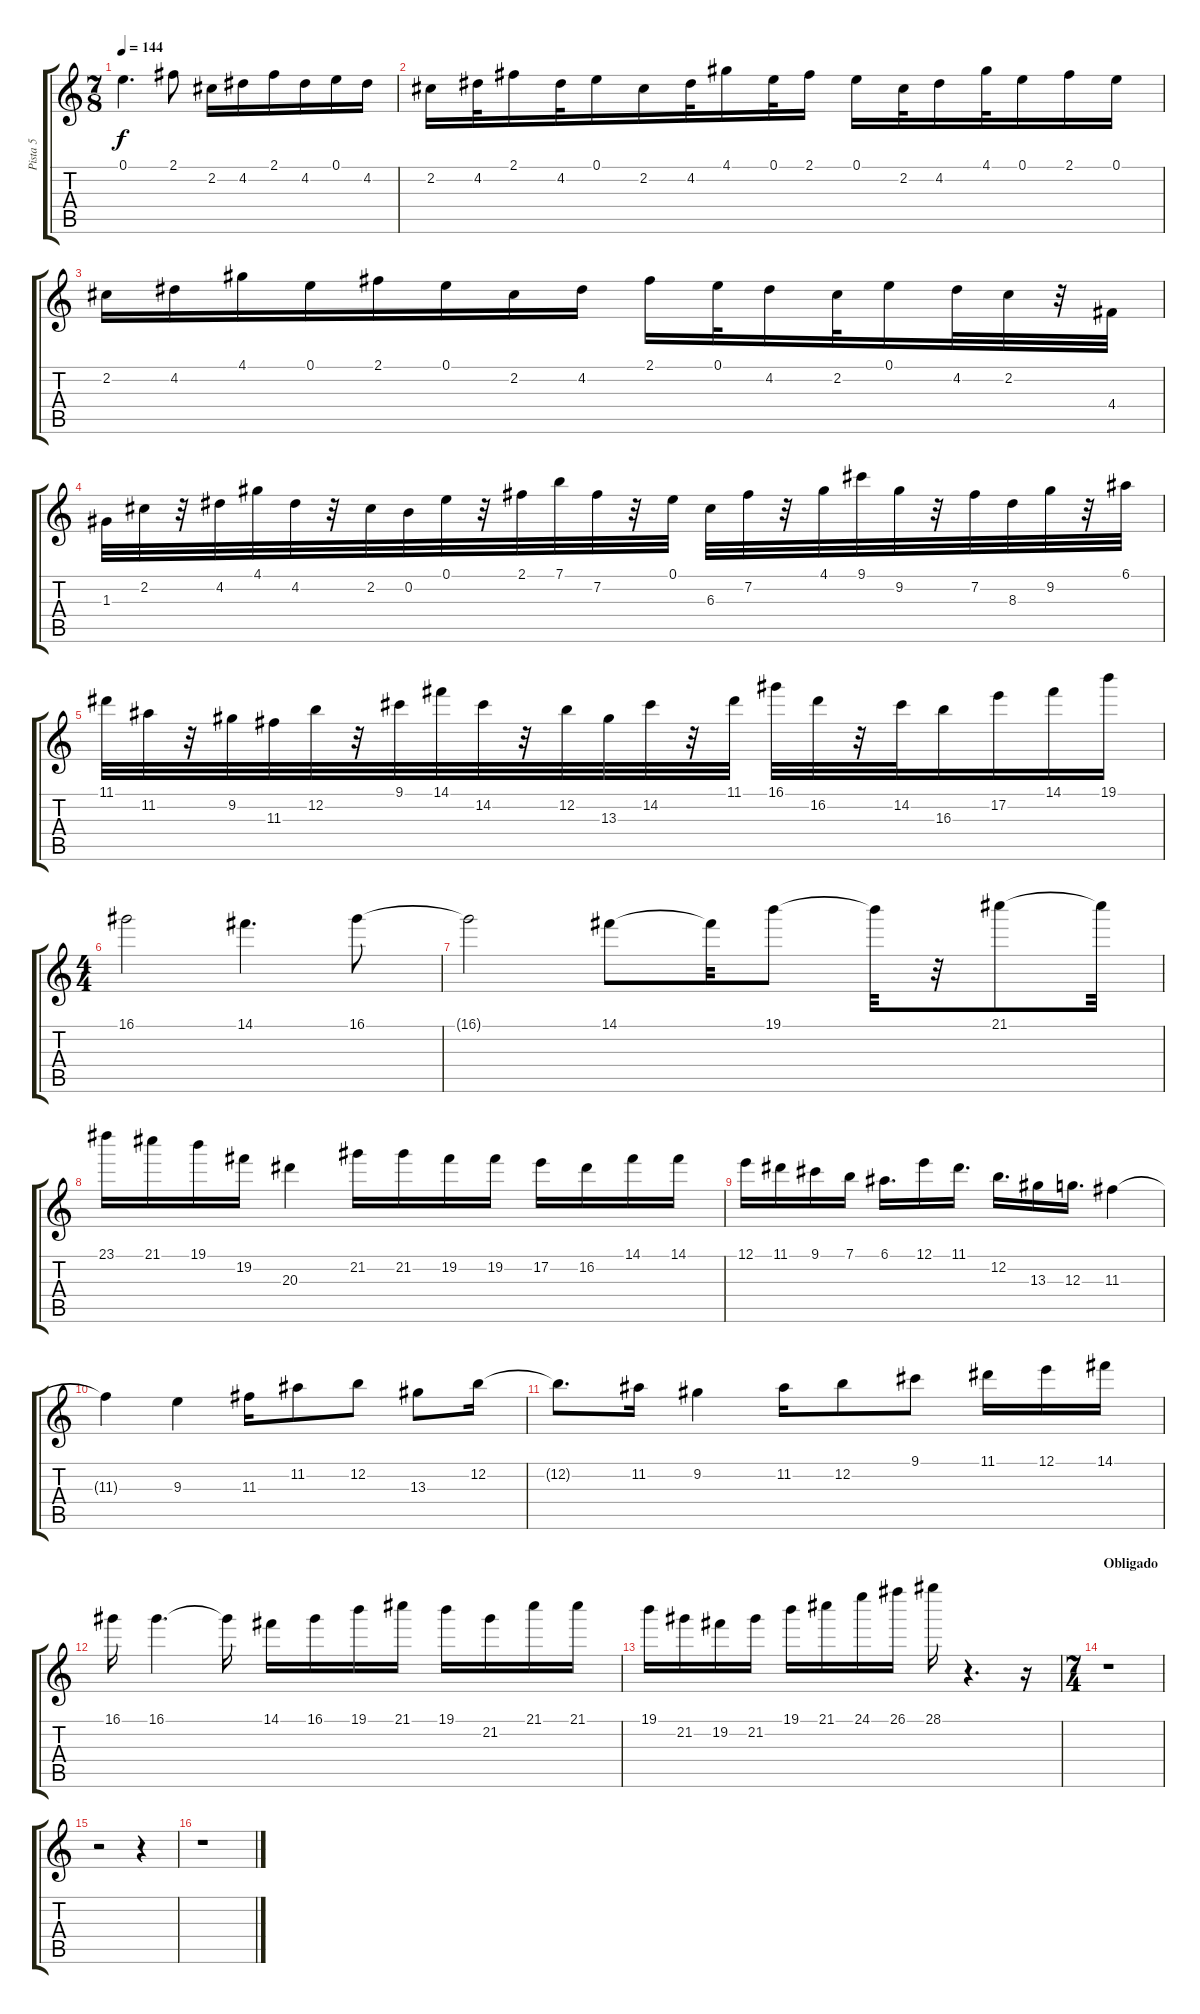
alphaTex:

\track ("Pista 5" "Pista 5") {instrument acousticguitarnylon}
\staff {score tabs}
\tuning (E4 B3 G3 D3 A2 E2) {hide}
\ts (7 8)
\tempo 144
\clef g2
\ks c
0.1.4{d dy f} 2.1.8 2.2.16 4.2.16 2.1.16 4.2.16 0.1.16 4.2.16 |
2.2.16 4.2.32 2.1.16 4.2.32 0.1.16 2.2.16 4.2.32 4.1.16 0.1.32 2.1.16 0.1.16 2.2.32 4.2.16 4.1.32 0.1.16 2.1.16 0.1.16 |
2.2.16 4.2.16 4.1.16 0.1.16 2.1.16 0.1.16 2.2.16 4.2.16 2.1.16 0.1.32 4.2.16 2.2.32 0.1.16 4.2.32 2.2.32 r.32 4.4.32 |
1.3.32 2.2.32 r.32 4.2.32 4.1.32 4.2.32 r.32 2.2.32 0.2.32 0.1.32 r.32 2.1.32 7.1.32 7.2.32 r.32 0.1.32 6.3.32 7.2.32 r.32 4.1.32 9.1.32 9.2.32 r.32 7.2.32 8.3.32 9.2.32 r.32 6.1.32 |
11.1.32 11.2.32 r.32 9.2.32 11.3.32 12.2.32 r.32 9.1.32 14.1.32 14.2.32 r.32 12.2.32 13.3.32 14.2.32 r.32 11.1.32 16.1.32 16.2.32 r.32 14.2.32 16.3.16 17.2.16 14.1.16 19.1.16 |
\ts (4 4)
16.1.2 14.1.4{d} 16.1.8 |
16.1{t}.2 14.1.8 14.1{t}.32 19.1.8 19.1{t}.32 r.32 21.1.8 21.1{t}.32 |
23.1.16 21.1.16 19.1.16 19.2.16 20.3.4 21.2.16 21.2.16 19.2.16 19.2.16 17.2.16 16.2.16 14.1.16 14.1.16 |
12.1.16 11.1.16 9.1.16 7.1.16 6.1.16{d} 12.1.16 11.1.16{d} 12.2.16{d} 13.3.16 12.3.16{d} 11.3.4 |
11.3{t}.4 9.3.4 11.3.16 11.2.8 12.2.8 13.3.8 12.2.16 |
12.2{t}.8{d} 11.2.16 9.2.4 11.2.16 12.2.8 9.1.8 11.1.16 12.1.16 14.1.16 |
16.1.16 16.1.4{d} 16.1{t}.16 14.1.16 16.1.16 19.1.16 21.1.16 19.1.16 21.2.16 21.1.16 21.1.16 |
19.1.16 21.2.16 19.2.16 21.2.16 19.1.16 21.1.16 24.1.16 26.1.16 28.1.16 r.4{d} r.16 |
\ts (7 4)
\section ("" "Obligado")
r.1 |
r.2 r.4 |
r.1
